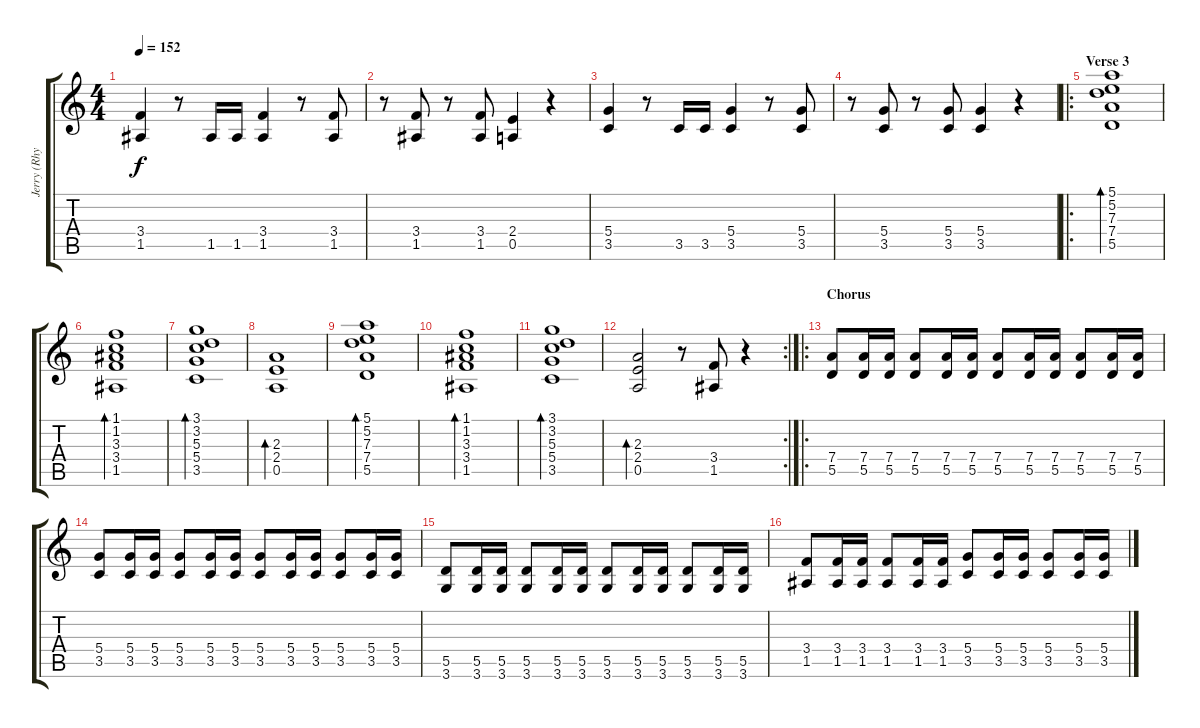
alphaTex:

\track ("Jerry (Rhythm)" "Jerry (Rhy") {instrument distortionguitar}
\staff {score tabs}
\tuning (E4 B3 G3 D3 A2 E2) {hide}
\ts (4 4)
\tempo 152
\clef g2
\ks c
(3.4 1.5).4{dy f} r.8 1.5.16 1.5.16 (3.4 1.5).4 r.8 (3.4 1.5).8 |
r.8 (3.4 1.5).8 r.8 (3.4 1.5).8 (2.4 0.5).4 r.4 |
(5.4 3.5).4 r.8 3.5.16 3.5.16 (5.4 3.5).4 r.8 (5.4 3.5).8 |
r.8 (5.4 3.5).8 r.8 (5.4 3.5).8 (5.4 3.5).4 r.4 |
\ro
\section ("" "Verse 3")
(5.1 5.2 7.3 7.4 5.5).1{bd 240} |
(1.1 1.2 3.3 3.4 1.5).1{bd 240} |
(3.1 3.2 5.3 5.4 3.5).1{bd 240} |
(2.3 2.4 0.5).1{bd 240} |
(5.1 5.2 7.3 7.4 5.5).1{bd 240} |
(1.1 1.2 3.3 3.4 1.5).1{bd 240} |
(3.1 3.2 5.3 5.4 3.5).1{bd 240} |
\rc 2
(2.3 2.4 0.5).2{bd 240} r.8 (3.4 1.5).8 r.4 |
\ro
\section ("" "Chorus")
(7.4 5.5).8 (7.4 5.5).16 (7.4 5.5).16 (7.4 5.5).8 (7.4 5.5).16 (7.4 5.5).16 (7.4 5.5).8 (7.4 5.5).16 (7.4 5.5).16 (7.4 5.5).8 (7.4 5.5).16 (7.4 5.5).16 |
(5.4 3.5).8 (5.4 3.5).16 (5.4 3.5).16 (5.4 3.5).8 (5.4 3.5).16 (5.4 3.5).16 (5.4 3.5).8 (5.4 3.5).16 (5.4 3.5).16 (5.4 3.5).8 (5.4 3.5).16 (5.4 3.5).16 |
(5.5 3.6).8 (5.5 3.6).16 (5.5 3.6).16 (5.5 3.6).8 (5.5 3.6).16 (5.5 3.6).16 (5.5 3.6).8 (5.5 3.6).16 (5.5 3.6).16 (5.5 3.6).8 (5.5 3.6).16 (5.5 3.6).16 |
(3.4 1.5).8 (3.4 1.5).16 (3.4 1.5).16 (3.4 1.5).8 (3.4 1.5).16 (3.4 1.5).16 (5.4 3.5).8 (5.4 3.5).16 (5.4 3.5).16 (5.4 3.5).8 (5.4 3.5).16 (5.4 3.5).16
